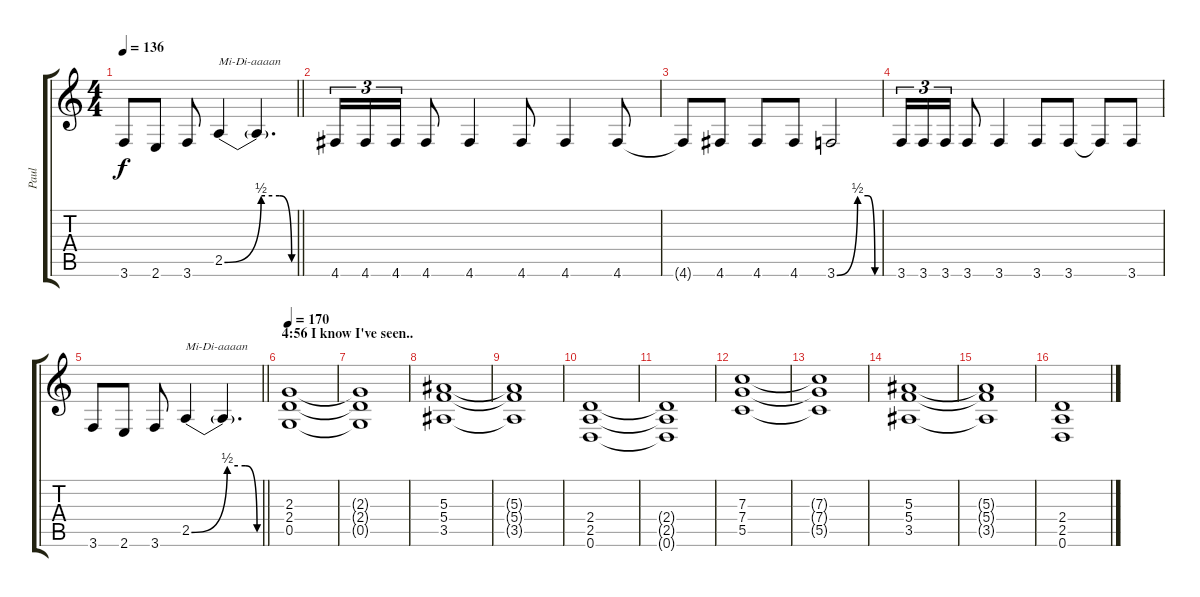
\track ("Paul" "Paul") {instrument distortionguitar}
\staff {score tabs}
\tuning (D4 A3 F3 C3 G2 D2) {hide}
\ts (4 4)
\tempo 136
\clef g2
\barLineRight lightlight
\ks c
3.6.8{dy f} 2.6.8 3.6.8 2.5{be (custom 0 0 30 2 45 2 55 0 60 0)}.4{txt "Mi-Di-aaaan"} 2.5{t}.4{d} |
4.6.16{tu (3 2)} 4.6.16{tu (3 2)} 4.6.16{tu (3 2)} 4.6.8 4.6.4 4.6.8 4.6.4 4.6.8 |
4.6{t}.8 4.6.8 4.6.8 4.6.8 3.6{be (custom 0 0 30 2 45 2 55 0 60 0)}.2 |
3.6.16{tu (3 2)} 3.6.16{tu (3 2)} 3.6.16{tu (3 2)} 3.6.8 3.6.4 3.6.8 3.6.8 3.6{t}.8 3.6.8 |
\barLineRight lightlight
3.6.8 2.6.8 3.6.8 2.5{be (custom 0 0 30 2 45 2 55 0 60 0)}.4{txt "Mi-Di-aaaan"} 2.5{t}.4{d} |
\section ("" "4:56 I know I've seen..")
\tempo 170
(2.3 2.4 0.5).1 |
(2.3{t} 2.4{t} 0.5{t}).1 |
(5.3 5.4 3.5).1 |
(5.3{t} 5.4{t} 3.5{t}).1 |
(2.4 2.5 0.6).1 |
(2.4{t} 2.5{t} 0.6{t}).1 |
(7.3 7.4 5.5).1 |
(7.3{t} 7.4{t} 5.5{t}).1 |
(5.3 5.4 3.5).1 |
(5.3{t} 5.4{t} 3.5{t}).1 |
(2.4 2.5 0.6).1
